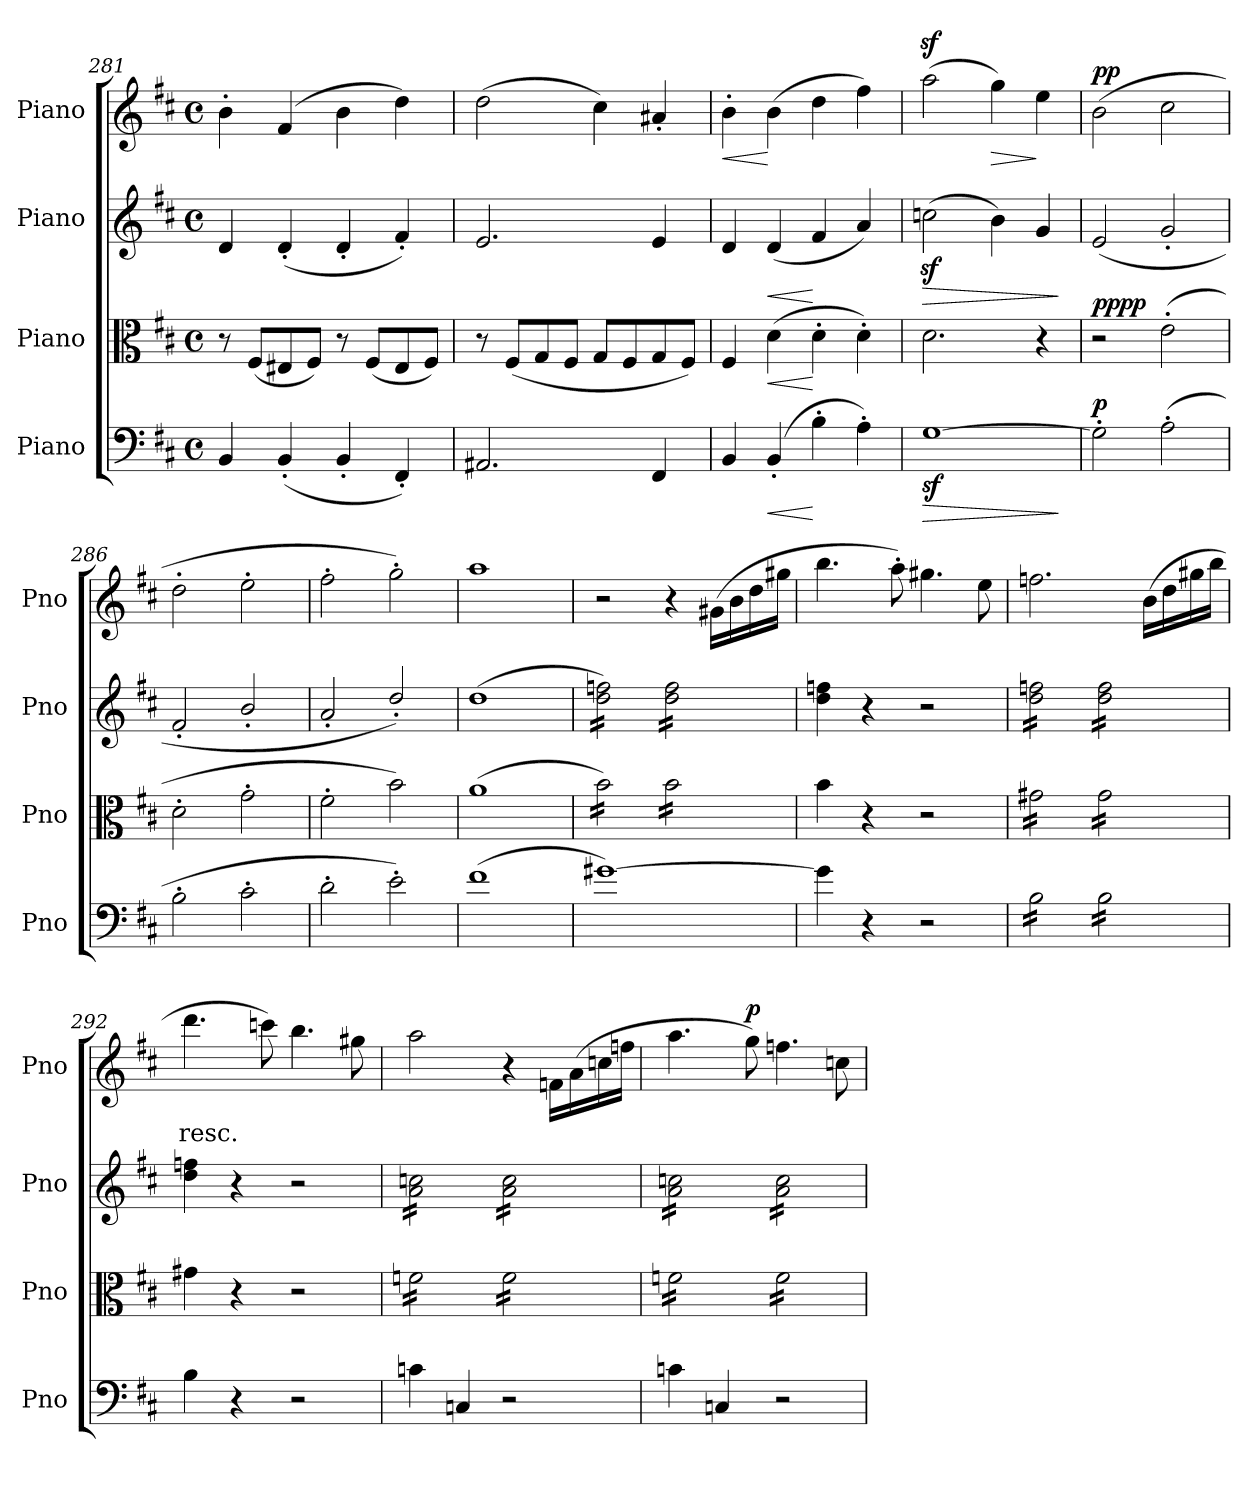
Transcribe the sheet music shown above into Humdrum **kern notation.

**kern	**dynam	**kern	**dynam	**kern	**dynam	**kern	**text	**dynam
*part4	*part4	*part3	*part3	*part2	*part2	*part1	*part1	*part1
*staff4	*staff4	*staff3	*staff3	*staff2	*staff2	*staff1	*staff1	*staff1
*I"Piano	*	*I"Piano	*	*I"Piano	*	*I"Piano	*	*
*I'Pno	*	*I'Pno	*	*I'Pno	*	*I'Pno	*	*
!!LO:PB:g=z
*clefF4	*	*clefC3	*	*clefG2	*	*clefG2	*	*
*k[f#c#]	*	*k[f#c#]	*	*k[f#c#]	*	*k[f#c#]	*	*
*M4/4	*	*M4/4	*	*M4/4	*	*M4/4	*	*
*met(c)	*	*met(c)	*	*met(c)	*	*met(c)	*	*
=281	=281	=281	=281	=281	=281	=281	=281	=281
4BB/	.	8r	.	4d/	.	4b'\	.	.
.	.	(8F#/L	.	.	.	.	.	.
(4BB'/	.	8E#X/	.	(4d'/	.	(4f#/	.	.
.	.	8F#/J)	.	.	.	.	.	.
4BB'/	.	8r	.	4d'/	.	4b\	.	.
.	.	(8F#/L	.	.	.	.	.	.
4FF#'/)	.	8E#/	.	4f#'/)	.	4dd\)	.	.
.	.	8F#/J)	.	.	.	.	.	.
=282	=282	=282	=282	=282	=282	=282	=282	=282
2.AA#X/	.	8r	.	2.e/	.	(2dd\	.	.
.	.	(8F#/L	.	.	.	.	.	.
.	.	8G/	.	.	.	.	.	.
.	.	8F#/J	.	.	.	.	.	.
.	.	8G/L	.	.	.	4cc#\)	.	.
.	.	8F#/	.	.	.	.	.	.
4FF#/	.	8G/	.	4e/	.	4a#X'/	.	.
.	.	8F#/J)	.	.	.	.	.	.
=283	=283	=283	=283	=283	=283	=283	=283	=283
!	!	!	!	!	!	!	!	!LO:HP:b
4BB/	.	4F#/	.	4d/	.	4b'\	.	<
!	!LO:HP:b	!	!LO:HP:b	!	!LO:HP:b	!	!	!
(4BB'/	<	(4d\	<	(4d/	<	(4b\	.	[
4B'\	[	4d'\	[	4f#/	[	4dd\	.	.
4A'\)	.	4d'\)	.	4a/)	.	4ff#\)	.	.
=284	=284	=284	=284	=284	=284	=284	=284	=284
!	!LO:HP:b	!	!	!	!LO:HP:b	!	!	!
[1Gz>	>	2.d\	.	(2ccnz>\	>	(2aaz>\	.	.
!	!	!	!	!	!	!	!	!LO:HP:b
.	.	.	.	4b\)	.	4gg\)	.	>
.	.	4r	.	4g/	.	4ee\	.	]
.	]	.	.	.	]	.	.	.
=285	=285	=285	=285	=285	=285	=285	=285	=285
!	!LO:DY:a	!	!LO:DY:a	!	!	!	!	!
!	!	!	!LO:DY:n=1:a	!	!	!	!	!LO:DY:a
2G'\]	p	2r	pp pp	(2e/	.	(2b\	.	pp
(2A'\	.	(2e'\	.	2g'/	.	2cc#\	.	.
=286	=286	=286	=286	=286	=286	=286	=286	=286
2B'\	.	2d'\	.	2f#'/	.	2dd'\	.	.
2c#'\	.	2g'\	.	2b'/	.	2ee'\	.	.
=287	=287	=287	=287	=287	=287	=287	=287	=287
2d'\	.	2f#'\	.	2a'/	.	2ff#'\	.	.
2e'\)	.	2b\)	.	2dd'/)	.	2gg'\)	.	.
=288	=288	=288	=288	=288	=288	=288	=288	=288
(>1f#	.	(1a	.	(>1dd	.	1aa	.	.
=289	=289	=289	=289	=289	=289	=289	=289	=289
*	*	*tremolo	*	*	*	*	*	*
*	*	*	*	*tremolo	*	*	*	*
[1g#X)	.	16b\)LL	.	16dd\ 16ffn\)LL	.	2r	.	.
.	.	16b\)	.	16dd\ 16ffn\)	.	.	.	.
.	.	16b\)	.	16dd\ 16ffn\)	.	.	.	.
.	.	16b\)	.	16dd\ 16ffn\)	.	.	.	.
.	.	16b\)	.	16dd\ 16ffn\)	.	.	.	.
.	.	16b\)	.	16dd\ 16ffn\)	.	.	.	.
.	.	16b\)	.	16dd\ 16ffn\)	.	.	.	.
.	.	16b\)JJ	.	16dd\ 16ffn\)JJ	.	.	.	.
.	.	16b\LL	.	16dd\ 16ff\LL	.	4r	.	.
.	.	16b\	.	16dd\ 16ff\	.	.	.	.
.	.	16b\	.	16dd\ 16ff\	.	.	.	.
.	.	16b\	.	16dd\ 16ff\	.	.	.	.
.	.	16b\	.	16dd\ 16ff\	.	(16g#X\LL	.	.
.	.	16b\	.	16dd\ 16ff\	.	16b\	.	.
.	.	16b\	.	16dd\ 16ff\	.	16dd\	.	.
.	.	16b\JJ	.	16dd\ 16ff\JJ	.	16gg#X\JJ	.	.
*	*	*	*	*Xtremolo	*	*	*	*
*	*	*Xtremolo	*	*	*	*	*	*
=290	=290	=290	=290	=290	=290	=290	=290	=290
4g#\]	.	4b\	.	4dd\ 4ffn\	.	4.bb\	.	.
4r	.	4r	.	4r	.	.	.	.
.	.	.	.	.	.	8aa'\)	.	.
2r	.	2r	.	2r	.	4.gg#X\	.	.
.	.	.	.	.	.	8ee\	.	.
=291	=291	=291	=291	=291	=291	=291	=291	=291
*tremolo	*	*	*	*	*	*	*	*
*	*	*tremolo	*	*	*	*	*	*
*	*	*	*	*tremolo	*	*	*	*
16B\LL	.	16g#X\LL	.	16dd\ 16ffn\LL	.	2.ffn\	.	.
16B\	.	16g#X\	.	16dd\ 16ffn\	.	.	.	.
16B\	.	16g#X\	.	16dd\ 16ffn\	.	.	.	.
16B\	.	16g#X\	.	16dd\ 16ffn\	.	.	.	.
16B\	.	16g#X\	.	16dd\ 16ffn\	.	.	.	.
16B\	.	16g#X\	.	16dd\ 16ffn\	.	.	.	.
16B\	.	16g#X\	.	16dd\ 16ffn\	.	.	.	.
16B\JJ	.	16g#X\JJ	.	16dd\ 16ffn\JJ	.	.	.	.
16B\LL	.	16g#\LL	.	16dd\ 16ff\LL	.	.	.	.
16B\	.	16g#\	.	16dd\ 16ff\	.	.	.	.
16B\	.	16g#\	.	16dd\ 16ff\	.	.	.	.
16B\	.	16g#\	.	16dd\ 16ff\	.	.	.	.
16B\	.	16g#\	.	16dd\ 16ff\	.	(16b\LL	.	.
16B\	.	16g#\	.	16dd\ 16ff\	.	16dd\	.	.
16B\	.	16g#\	.	16dd\ 16ff\	.	16gg#X\	.	.
16B\JJ	.	16g#\JJ	.	16dd\ 16ff\JJ	.	16bb\JJ	.	.
*	*	*	*	*Xtremolo	*	*	*	*
*	*	*Xtremolo	*	*	*	*	*	*
*Xtremolo	*	*	*	*	*	*	*	*
!!LO:LB:g=z
=292	=292	=292	=292	=292	=292	=292	=292	=292
!	!	!	!	!	!	!	!LO:LY:b	!
4B\	.	4g#X\	.	4dd\ 4ffn\	.	4.ddd\	resc.	.
4r	.	4r	.	4r	.	.	.	.
.	.	.	.	.	.	8cccn\)	.	.
2r	.	2r	.	2r	.	4.bb\	.	.
.	.	.	.	.	.	8gg#X\	.	.
=293	=293	=293	=293	=293	=293	=293	=293	=293
*	*	*tremolo	*	*	*	*	*	*
*	*	*	*	*tremolo	*	*	*	*
4cn\	.	16fn\LL	.	16a\ 16ccn\LL	.	2aa\	.	.
.	.	16fn\	.	16a\ 16ccn\	.	.	.	.
.	.	16fn\	.	16a\ 16ccn\	.	.	.	.
.	.	16fn\	.	16a\ 16ccn\	.	.	.	.
4Cn/	.	16fn\	.	16a\ 16ccn\	.	.	.	.
.	.	16fn\	.	16a\ 16ccn\	.	.	.	.
.	.	16fn\	.	16a\ 16ccn\	.	.	.	.
.	.	16fn\JJ	.	16a\ 16ccn\JJ	.	.	.	.
2r	.	16f\LL	.	16a\ 16cc\LL	.	4r	.	.
.	.	16f\	.	16a\ 16cc\	.	.	.	.
.	.	16f\	.	16a\ 16cc\	.	.	.	.
.	.	16f\	.	16a\ 16cc\	.	.	.	.
.	.	16f\	.	16a\ 16cc\	.	16fn\LL	.	.
.	.	16f\	.	16a\ 16cc\	.	(16a\	.	.
.	.	16f\	.	16a\ 16cc\	.	16ccn\	.	.
.	.	16f\JJ	.	16a\ 16cc\JJ	.	16ffn\JJ	.	.
=294	=294	=294	=294	=294	=294	=294	=294	=294
4cn\	.	16fn\LL	.	16a\ 16ccn\LL	.	4.aa\	.	.
.	.	16fn\	.	16a\ 16ccn\	.	.	.	.
.	.	16fn\	.	16a\ 16ccn\	.	.	.	.
.	.	16fn\	.	16a\ 16ccn\	.	.	.	.
4Cn/	.	16fn\	.	16a\ 16ccn\	.	.	.	.
.	.	16fn\	.	16a\ 16ccn\	.	.	.	.
!	!	!	!	!	!	!	!	!LO:DY:b
.	.	16fn\	.	16a\ 16ccn\	.	8gg\)	.	p
.	.	16fn\JJ	.	16a\ 16ccn\JJ	.	.	.	.
2r	.	16f\LL	.	16a\ 16cc\LL	.	4.ffn\	.	.
.	.	16f\	.	16a\ 16cc\	.	.	.	.
.	.	16f\	.	16a\ 16cc\	.	.	.	.
.	.	16f\	.	16a\ 16cc\	.	.	.	.
.	.	16f\	.	16a\ 16cc\	.	.	.	.
.	.	16f\	.	16a\ 16cc\	.	.	.	.
.	.	16f\	.	16a\ 16cc\	.	8ccn\	.	.
.	.	16f\JJ	.	16a\ 16cc\JJ	.	.	.	.
*	*	*	*	*Xtremolo	*	*	*	*
*	*	*Xtremolo	*	*	*	*	*	*
=	=	=	=	=	=	=	=	=
*-	*-	*-	*-	*-	*-	*-	*-	*-
